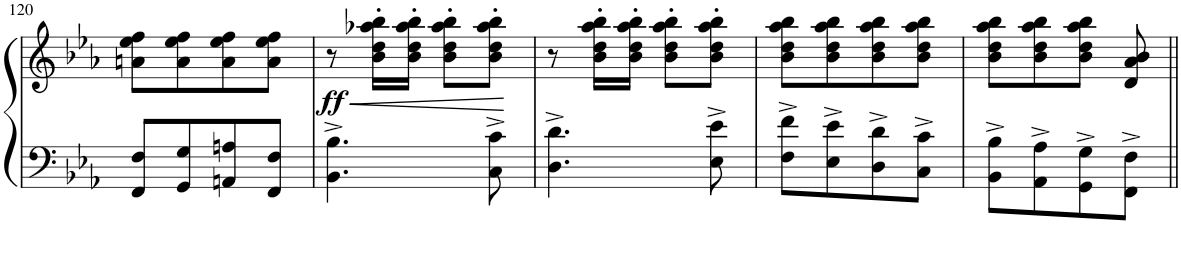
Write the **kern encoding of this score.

**kern	**kern	**dynam
*part1	*part1	*part1
*staff2	*staff1	*staff1/2
*I"Piano	*	*
*I'Pno.	*	*
!!LO:PB:g=z
*clefF4	*clefF4	*
*k[b-e-a-]	*k[b-e-a-]	*
*M2/4	*M2/4	*
=120	=120	=120
8FF/ 8F/L	8an\ 8ee-\ 8ff\L	.
8GG/ 8G/	8a\ 8ee-\ 8ff\	.
8AAn/ 8An/	8a\ 8ee-\ 8ff\	.
8FF/ 8F/J	8a\ 8ee-\ 8ff\J	.
=121	=121	=121
!	!	!LO:HP:b
!	!	!LO:DY:n=1:b
4.BB-\^ 4.B-\^	8r	< ff
.	16b-\' 16dd\' 16aa-X\' 16bb-\'LL	.
.	16b-\' 16dd\' 16aa-\' 16bb-\'JJ	.
.	8b-\' 8dd\' 8aa-\' 8bb-\'L	.
8C\^ 8c\^	8b-\' 8dd\' 8aa-\' 8bb-\'J	.
.	.	[
=122	=122	=122
4.D\^ 4.d\^	8r	.
.	16b-\' 16dd\' 16aa-\' 16bb-\'LL	.
.	16b-\' 16dd\' 16aa-\' 16bb-\'JJ	.
.	8b-\' 8dd\' 8aa-\' 8bb-\'L	.
8E-\^ 8e-\^	8b-\' 8dd\' 8aa-\' 8bb-\'J	.
=123	=123	=123
8F\^ 8f\^L	8b-\ 8dd\ 8aa-\ 8bb-\L	.
8E-\^ 8e-\^	8b-\ 8dd\ 8aa-\ 8bb-\	.
8D\^ 8d\^	8b-\ 8dd\ 8aa-\ 8bb-\	.
8C\^ 8c\^J	8b-\ 8dd\ 8aa-\ 8bb-\J	.
=124	=124	=124
8BB-\^ 8B-\^L	8b-\ 8dd\ 8aa-\ 8bb-\L	.
8AA-\^ 8A-\^	8b-\ 8dd\ 8aa-\ 8bb-\	.
8GG\^ 8G\^	8b-\ 8dd\ 8aa-\ 8bb-\J	.
8FF\^ 8F\^J	8d/ 8a-/ 8b-/	.
=||	=||	=||
*-	*-	*-
